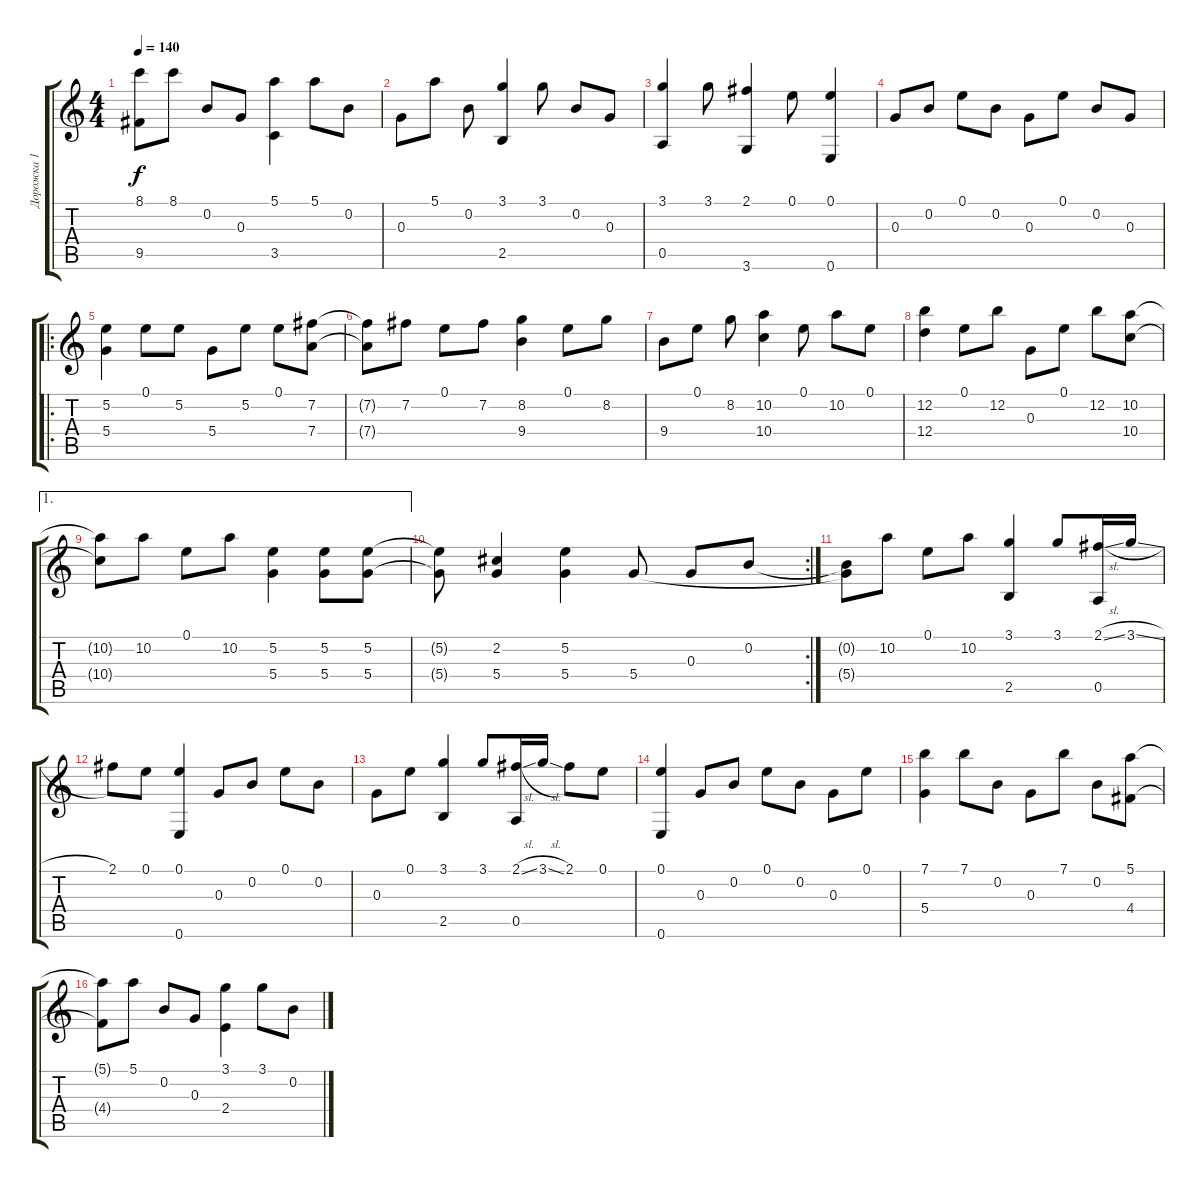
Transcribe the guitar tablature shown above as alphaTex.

\track ("Дорожка 1" "Дорожка 1") {instrument acousticguitarsteel}
\staff {score tabs}
\tuning (E4 B3 G3 D3 A2 E2) {hide}
\ts (4 4)
\tempo 140
\clef g2
\ks c
(8.1{t} 9.5{t}).8{dy f} 8.1.8 0.2.8 0.3.8 (5.1 3.5).4 5.1.8 0.2.8 |
0.3.8 5.1.8 0.2.8 (3.1 2.5).4 3.1.8 0.2.8 0.3.8 |
(3.1 0.5).4 3.1.8 (2.1 3.6).4 0.1.8 (0.1 0.6).4 |
0.3.8 0.2.8 0.1.8 0.2.8 0.3.8 0.1.8 0.2.8 0.3.8 |
\ro
(5.2 5.4).4 0.1.8 5.2.8 5.4.8 5.2.8 0.1.8 (7.2 7.4).8 |
(7.2{t} 7.4{t}).8 7.2.8 0.1.8 7.2.8 (8.2 9.4).4 0.1.8 8.2.8 |
9.4.8 0.1.8 8.2.8 (10.2 10.4).4 0.1.8 10.2.8 0.1.8 |
(12.2 12.4).4 0.1.8 12.2.8 0.3.8 0.1.8 12.2.8 (10.2 10.4).8 |
\ae 1
(10.2{t} 10.4{t}).8 10.2.8 0.1.8 10.2.8 (5.2 5.4).4 (5.2 5.4).8 (5.2 5.4).8 |
\rc 2
(5.2{t} 5.4{t}).8 (2.2 5.4).4 (5.2 5.4).4 5.4.8 0.3.8 0.2.8 |
(0.2{t} 5.4{t}).8 10.2.8 0.1.8 10.2.8 (3.1 2.5).4 3.1.8 (2.1{sl} 0.5).16 3.1{sl}.16 |
2.1.8 0.1.8 (0.1 0.6).4 0.3.8 0.2.8 0.1.8 0.2.8 |
0.3.8 0.1.8 (3.1 2.5).4 3.1.8 (2.1{sl} 0.5).16 3.1{sl}.16 2.1.8 0.1.8 |
(0.1 0.6).4 0.3.8 0.2.8 0.1.8 0.2.8 0.3.8 0.1.8 |
(7.1 5.4).4 7.1.8 0.2.8 0.3.8 7.1.8 0.2.8 (5.1 4.4).8 |
(5.1{t} 4.4{t}).8 5.1.8 0.2.8 0.3.8 (3.1 2.4).4 3.1.8 0.2.8
